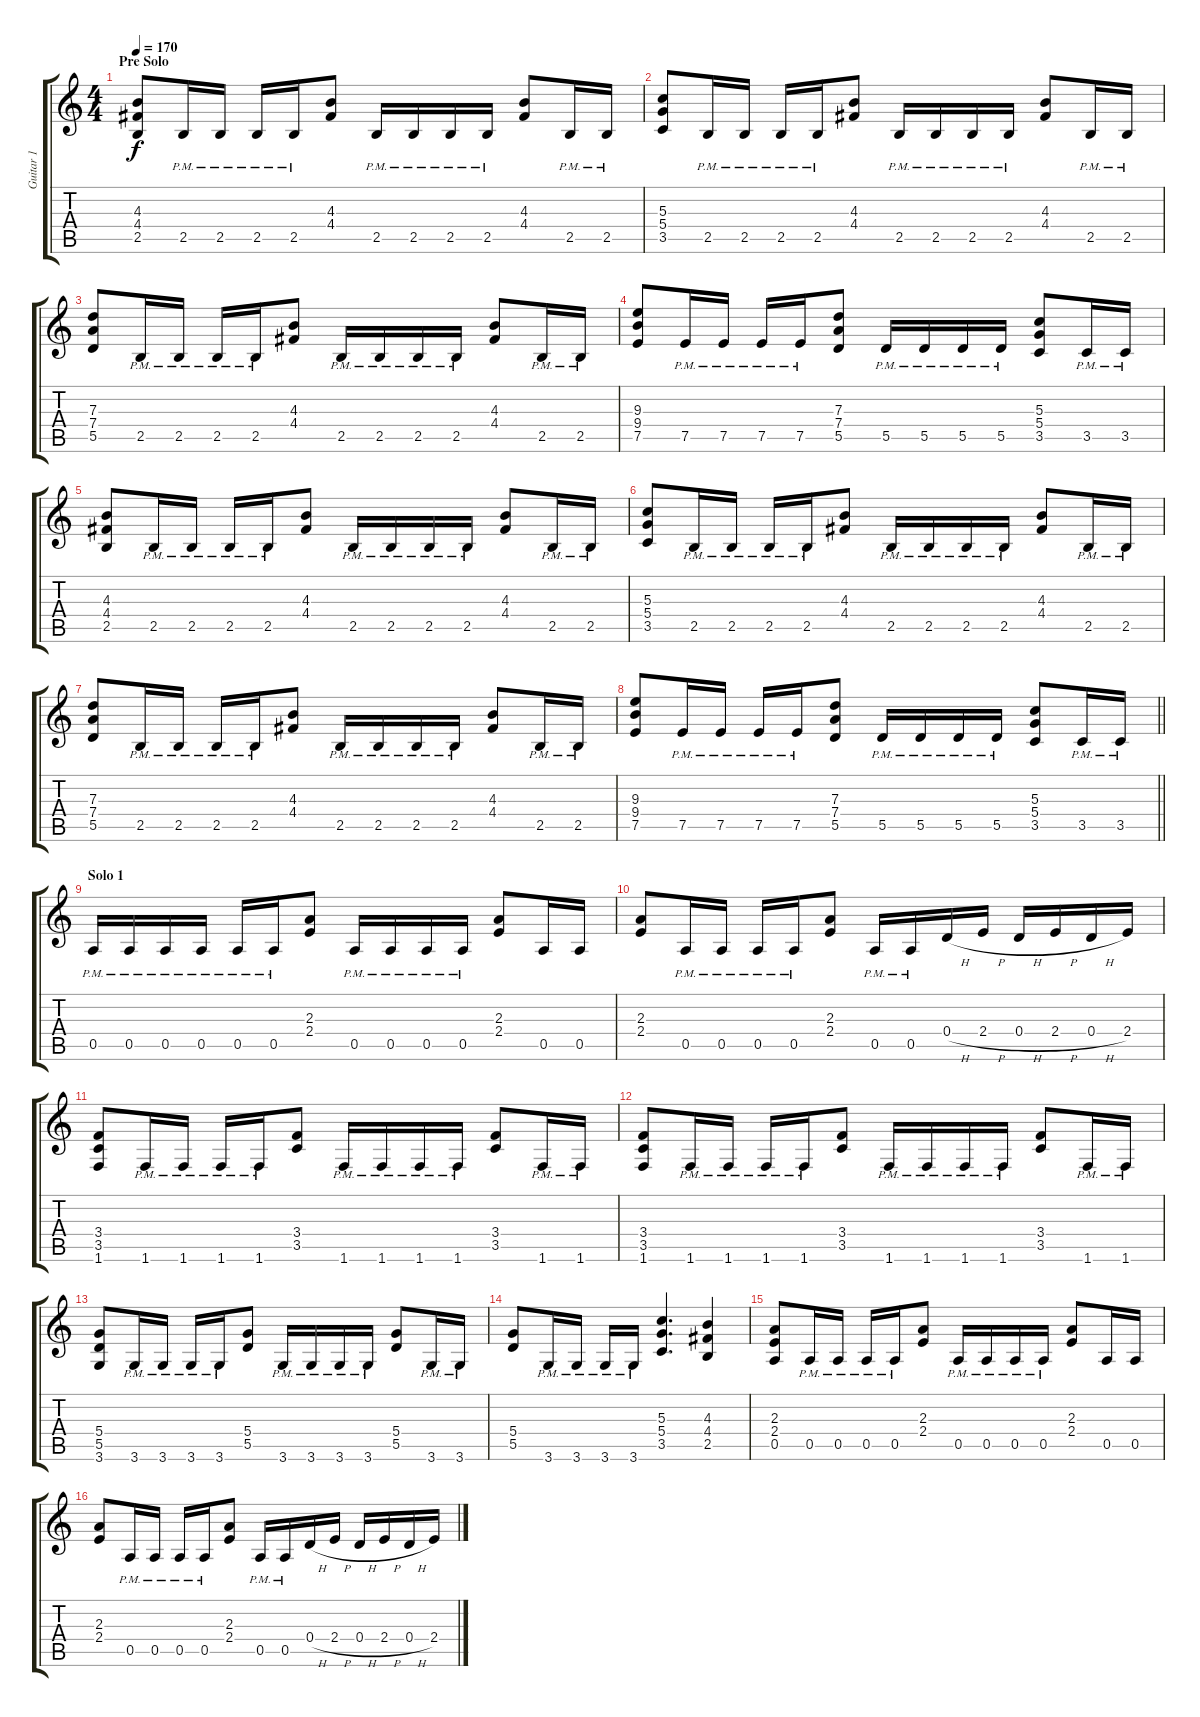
\track ("Guitar 1" "Guitar 1") {instrument distortionguitar}
\staff {score tabs}
\tuning (E4 B3 G3 D3 A2 E2) {hide}
\ts (4 4)
\section ("" "Pre Solo")
\tempo 170
\clef g2
\ks c
(4.3 4.4 2.5).8{dy f} 2.5{pm}.16 2.5{pm}.16 2.5{pm}.16 2.5{pm}.16 (4.3 4.4).8 2.5{pm}.16 2.5{pm}.16 2.5{pm}.16 2.5{pm}.16 (4.3 4.4).8 2.5{pm}.16 2.5{pm}.16 |
(5.3 5.4 3.5).8 2.5{pm}.16 2.5{pm}.16 2.5{pm}.16 2.5{pm}.16 (4.3 4.4).8 2.5{pm}.16 2.5{pm}.16 2.5{pm}.16 2.5{pm}.16 (4.3 4.4).8 2.5{pm}.16 2.5{pm}.16 |
(7.3 7.4 5.5).8 2.5{pm}.16 2.5{pm}.16 2.5{pm}.16 2.5{pm}.16 (4.3 4.4).8 2.5{pm}.16 2.5{pm}.16 2.5{pm}.16 2.5{pm}.16 (4.3 4.4).8 2.5{pm}.16 2.5{pm}.16 |
(9.3 9.4 7.5).8 7.5{pm}.16 7.5{pm}.16 7.5{pm}.16 7.5{pm}.16 (7.3 7.4 5.5).8 5.5{pm}.16 5.5{pm}.16 5.5{pm}.16 5.5{pm}.16 (5.3 5.4 3.5).8 3.5{pm}.16 3.5{pm}.16 |
(4.3 4.4 2.5).8 2.5{pm}.16 2.5{pm}.16 2.5{pm}.16 2.5{pm}.16 (4.3 4.4).8 2.5{pm}.16 2.5{pm}.16 2.5{pm}.16 2.5{pm}.16 (4.3 4.4).8 2.5{pm}.16 2.5{pm}.16 |
(5.3 5.4 3.5).8 2.5{pm}.16 2.5{pm}.16 2.5{pm}.16 2.5{pm}.16 (4.3 4.4).8 2.5{pm}.16 2.5{pm}.16 2.5{pm}.16 2.5{pm}.16 (4.3 4.4).8 2.5{pm}.16 2.5{pm}.16 |
(7.3 7.4 5.5).8 2.5{pm}.16 2.5{pm}.16 2.5{pm}.16 2.5{pm}.16 (4.3 4.4).8 2.5{pm}.16 2.5{pm}.16 2.5{pm}.16 2.5{pm}.16 (4.3 4.4).8 2.5{pm}.16 2.5{pm}.16 |
\barLineRight lightlight
(9.3 9.4 7.5).8 7.5{pm}.16 7.5{pm}.16 7.5{pm}.16 7.5{pm}.16 (7.3 7.4 5.5).8 5.5{pm}.16 5.5{pm}.16 5.5{pm}.16 5.5{pm}.16 (5.3 5.4 3.5).8 3.5{pm}.16 3.5{pm}.16 |
\section ("" "Solo 1")
0.5{pm}.16 0.5{pm}.16 0.5{pm}.16 0.5{pm}.16 0.5{pm}.16 0.5{pm}.16 (2.3 2.4).8 0.5{pm}.16 0.5{pm}.16 0.5{pm}.16 0.5{pm}.16 (2.3 2.4).8 0.5.16 0.5.16 |
(2.3 2.4).8 0.5{pm}.16 0.5{pm}.16 0.5{pm}.16 0.5{pm}.16 (2.3 2.4).8 0.5{pm}.16 0.5{pm}.16 0.4{h}.16 2.4{h}.16 0.4{h}.16 2.4{h}.16 0.4{h}.16 2.4.16 |
(3.4 3.5 1.6).8 1.6{pm}.16 1.6{pm}.16 1.6{pm}.16 1.6{pm}.16 (3.4 3.5).8 1.6{pm}.16 1.6{pm}.16 1.6{pm}.16 1.6{pm}.16 (3.4 3.5).8 1.6{pm}.16 1.6{pm}.16 |
(3.4 3.5 1.6).8 1.6{pm}.16 1.6{pm}.16 1.6{pm}.16 1.6{pm}.16 (3.4 3.5).8 1.6{pm}.16 1.6{pm}.16 1.6{pm}.16 1.6{pm}.16 (3.4 3.5).8 1.6{pm}.16 1.6{pm}.16 |
(5.4 5.5 3.6).8 3.6{pm}.16 3.6{pm}.16 3.6{pm}.16 3.6{pm}.16 (5.4 5.5).8 3.6{pm}.16 3.6{pm}.16 3.6{pm}.16 3.6{pm}.16 (5.4 5.5).8 3.6{pm}.16 3.6{pm}.16 |
(5.4 5.5).8 3.6{pm}.16 3.6{pm}.16 3.6{pm}.16 3.6{pm}.16 (5.3 5.4 3.5).4{d} (4.3 4.4 2.5).4 |
(2.3 2.4 0.5).8 0.5{pm}.16 0.5{pm}.16 0.5{pm}.16 0.5{pm}.16 (2.3 2.4).8 0.5{pm}.16 0.5{pm}.16 0.5{pm}.16 0.5{pm}.16 (2.3 2.4).8 0.5.16 0.5.16 |
(2.3 2.4).8 0.5{pm}.16 0.5{pm}.16 0.5{pm}.16 0.5{pm}.16 (2.3 2.4).8 0.5{pm}.16 0.5{pm}.16 0.4{h}.16 2.4{h}.16 0.4{h}.16 2.4{h}.16 0.4{h}.16 2.4.16
